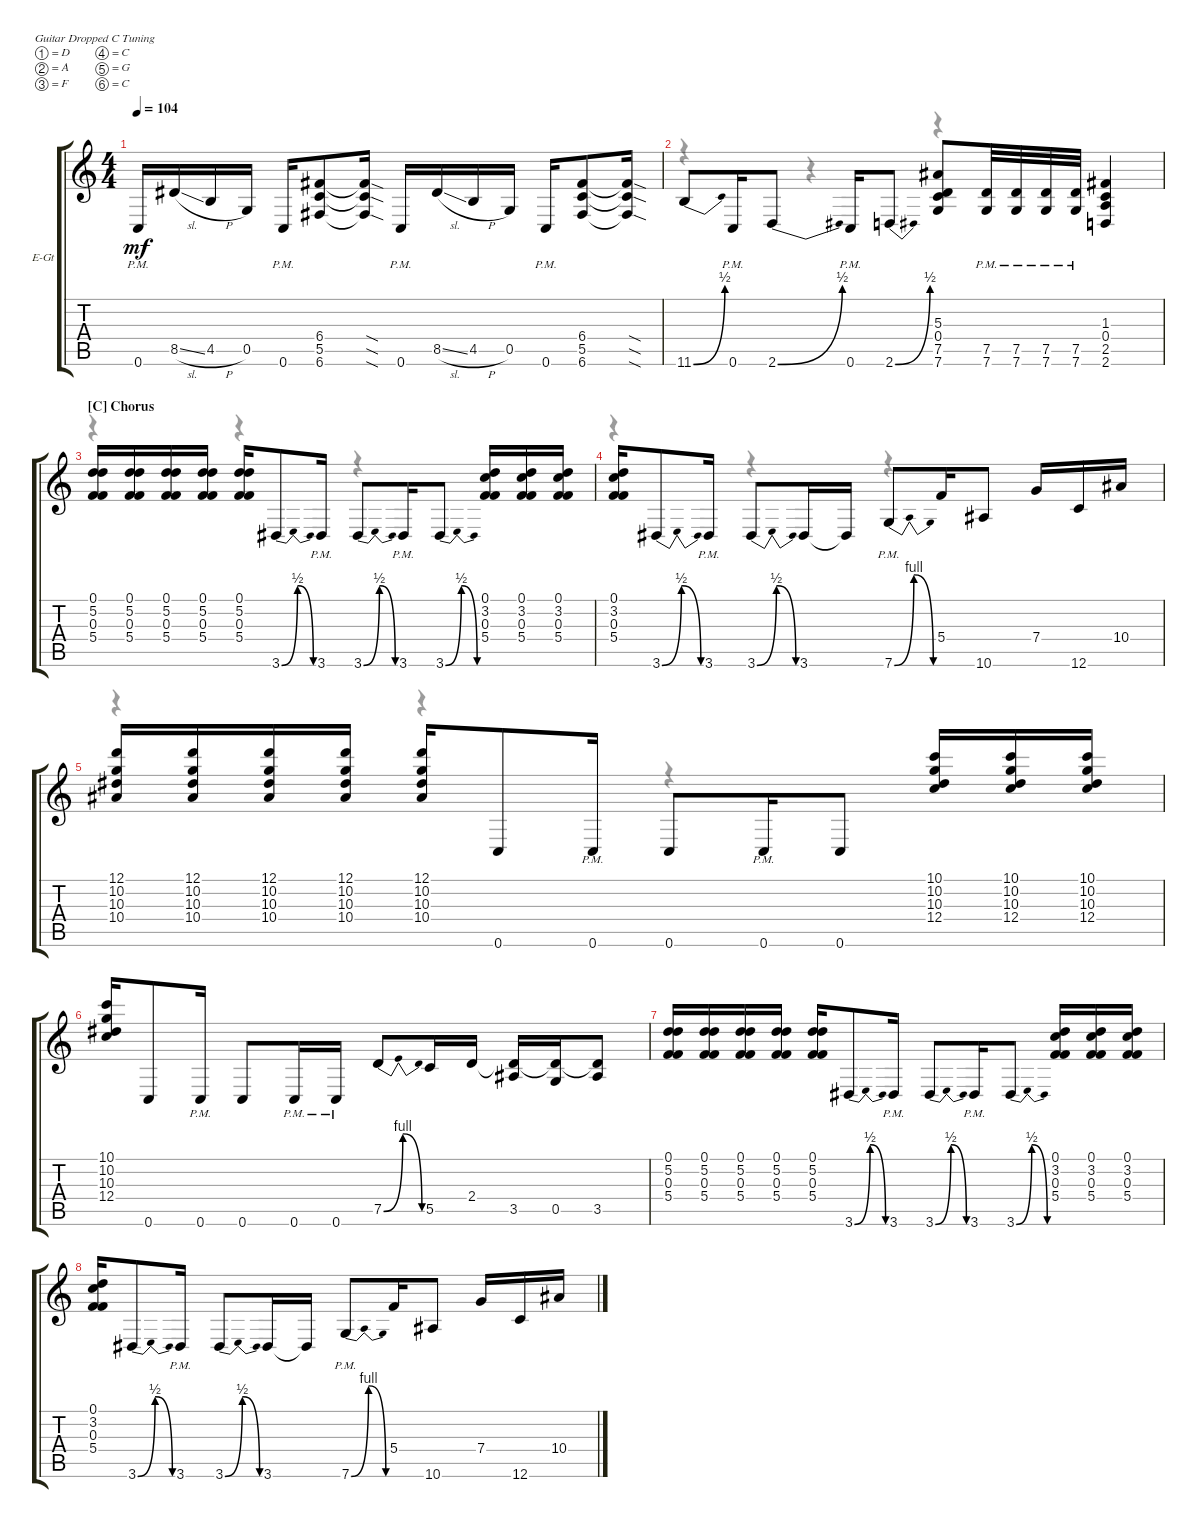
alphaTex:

\bracketExtendMode groupsimilarinstruments
\firstSystemTrackNameOrientation horizontal
\otherSystemsTrackNameOrientation horizontal
\track ("Mark" "E-Gt") {instrument distortionguitar}
\staff {score tabs}
\tuning (D4 A3 F3 C3 G2 C2)
\voice
\ts (4 4)
\tempo 104
\clef g2
\ks c
0.6{pm}.16{dy mf} 8.5{sl}.16 4.5{h}.16 0.5.16 0.6{pm}.16 (6.4 5.5 6.6).8 (6.4{sod t} 5.5{sod t} 6.6{sod t}).16 0.6{pm}.16 8.5{sl}.16 4.5{h}.16 0.5.16 0.6{pm}.16 (6.4 5.5 6.6).8 (6.4{sod t} 5.5{sod t} 6.6{sod t}).16 |
11.6{be (bend 0 0 59.4 2)}.8 0.6{pm}.16 2.6{be (bend 0 0 59.4 2)}.8 0.6{pm}.16 2.6{be (bend 0 0 59.4 2)}.8 (7.6 7.5 0.4 5.3).8 (7.6{pm} 7.5{pm}).32 (7.6{pm} 7.5{pm}).32 (7.6{pm} 7.5{pm}).32 (7.6{pm} 7.5{pm}).32 (2.6 2.5 0.4 1.3).4 |
\section ("C" "Chorus")
(0.1 5.2 0.3 5.4).16 (0.1 5.2 0.3 5.4).16 (0.1 5.2 0.3 5.4).16 (0.1 5.2 0.3 5.4).16 (0.1 5.2 0.3 5.4).16 3.6{be (bendrelease 0 0 20.4 2 20.4 2 33 0)}.8 3.6{pm}.16 3.6{be (bendrelease 0 0 25.8 2 25.8 2 33.6 0)}.8 3.6{pm}.16 3.6{be (bendrelease 0 0 21 2 21 2 30 0)}.8 (5.4 0.3 3.2 0.1).16 (5.4 0.3 3.2 0.1).16 (5.4 0.3 3.2 0.1).16 |
(5.4 0.3 0.1 3.2).16 3.6{be (bendrelease 0 0 19.8 2 20.4 2 30 0)}.8 3.6{pm}.16 3.6{be (bendrelease 0 0 20.4 2 20.4 2 30 0)}.8 3.6.16 3.6{t}.16 7.6{be (bendrelease 0 0 20.4 4 20.4 4 30 0) pm}.8 5.4.16 10.6.8 7.4.16 12.6.16 10.4.16 |
(12.1 10.2 10.3 10.4).16 (12.1 10.2 10.3 10.4).16 (12.1 10.2 10.3 10.4).16 (12.1 10.2 10.3 10.4).16 (12.1 10.2 10.3 10.4).16 0.6.8 0.6{pm}.16 0.6.8 0.6{pm}.16 0.6.8 (10.1 10.2 10.3 12.4).16 (10.1 10.2 10.3 12.4).16 (10.1 10.2 10.3 12.4).16 |
(10.1 10.2 10.3 12.4).16 0.6.8 0.6{pm}.16 0.6.8 0.6{pm}.16 0.6{pm}.16 7.5{be (bendrelease 0 0 20.4 4 20.4 4 30 0)}.8 5.5.16 2.4.16 (3.5 2.4{t}).16 (0.5 2.4{t}).16 (3.5 2.4{t}).8 |
(0.1 5.2 0.3 5.4).16 (0.1 5.2 0.3 5.4).16 (0.1 5.2 0.3 5.4).16 (0.1 5.2 0.3 5.4).16 (0.1 5.2 0.3 5.4).16 3.6{be (bendrelease 0 0 20.4 2 20.4 2 33 0)}.8 3.6{pm}.16 3.6{be (bendrelease 0 0 25.8 2 25.8 2 33.6 0)}.8 3.6{pm}.16 3.6{be (bendrelease 0 0 21 2 21 2 30 0)}.8 (5.4 0.3 3.2 0.1).16 (5.4 0.3 3.2 0.1).16 (5.4 0.3 3.2 0.1).16 |
(5.4 0.3 0.1 3.2).16 3.6{be (bendrelease 0 0 19.8 2 20.4 2 30 0)}.8 3.6{pm}.16 3.6{be (bendrelease 0 0 20.4 2 20.4 2 30 0)}.8 3.6.16 3.6{t}.16 7.6{be (bendrelease 0 0 20.4 4 20.4 4 30 0) pm}.8 5.4.16 10.6.8 7.4.16 12.6.16 10.4.16
\voice
\clef g2
\ottava regular
\simile none
\ks c
|
r.4{dy mf} r.4 r.4 |
r.4 r.4 r.4 |
r.4 r.4 r.4 |
r.4 r.4 r.4 |
|
|
